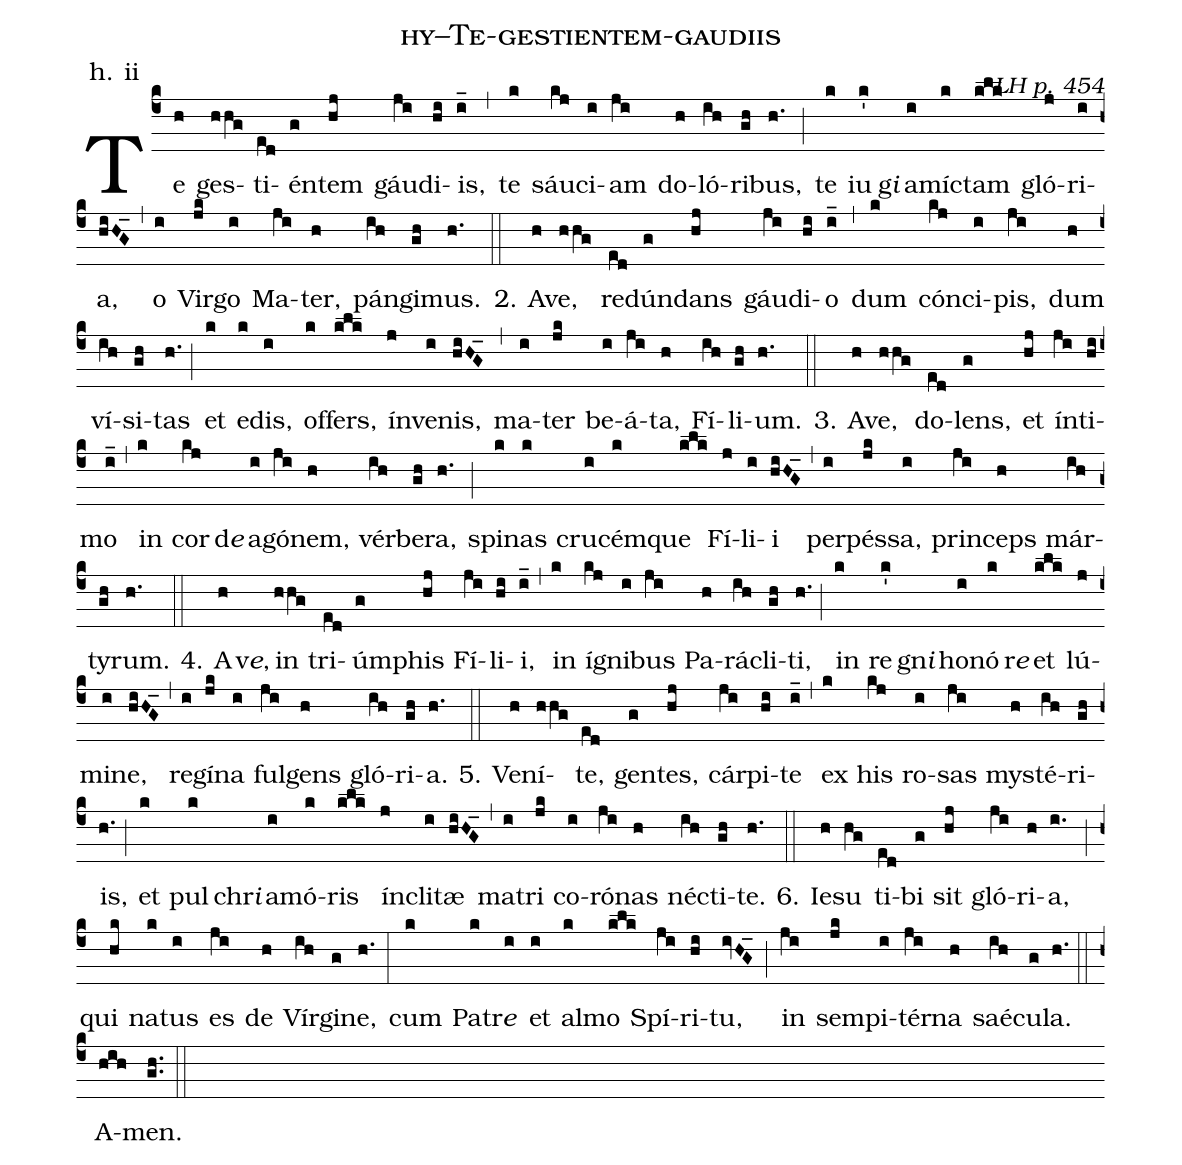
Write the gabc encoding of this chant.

name: hy--Te-gestientem-gaudiis;
commentary: LH p. 454;
annotation: h. ii;
%%
(c4) Te(h) ges(hhg)ti(ed)én(g)tem(hj) gáu(ji)di(hi)is,(i_) (,)
te(k) sáu(kj)ci(i)am(ji) do(h)ló(ih)ri(gh)bus,(h.) (;)
te(k) iu(k')g<i>i</i>() a(i)míc(k)tam(klk) gló(j)ri(i)a,(hiHG_) (,)
o(i) Vir(jk)go(i) Ma(ji)ter,(h) pán(ih)gi(gh)mus.(h.) (::)

2. A(h)ve,(hhg) red(ed)ún(g)dans(hj) gáu(ji)di(hi)o(i_) (,)
dum(k) cón(kj)ci(i)pis,(ji) dum(h) ví(ih)si(gh)tas(h.) (;)
et(k) e(k)dis,(i) of(k)fers,(klk) ín(j)ve(i)nis,(hiHG_) (,)
ma(i)ter(jk) be(i)á(ji)ta,(h) Fí(ih)li(gh)um.(h.) (::)

3. A(h)ve,(hhg) do(ed)lens,(g) et(hj) ín(ji)ti(hi)mo(i_) (,)
in(k) cor(kj)d<i>e</i>() a(i)gó(ji)nem,(h) vér(ih)be(gh)ra,(h.) (;)
spi(k)nas(k) cru(i)cém(k)que(klk) Fí(j)li(i)i(hiHG_) (,)
per(i)pés(jk)sa,(i) prin(ji)ceps(h) már(ih)ty(gh)rum.(h.) (::)

4. A(h)v<i>e</i>,() in(hhg) tri(ed)úm(g)phis(hj) Fí(ji)li(hi)i,(i_) (,)
in(k) í(kj)gni(i)bus(ji) Pa(h)rá(ih)cli(gh)ti,(h.) (;)
in(k) re(k')gn<i>i</i>() ho(i)nó(k)r<i>e</i>() et(klk) lú(j)mi(i)ne,(hiHG_) (,)
re(i)gí(jk)na(i) ful(ji)gens(h) gló(ih)ri(gh)a.(h.) (::)

5. Ve(h)ní(hhg)te,(ed) gen(g)tes,(hj) cár(ji)pi(hi)te(i_) (,)
ex(k) his(kj) ro(i)sas(ji) mys(h)té(ih)ri(gh)is,(h.) (;)
et(k) pul(k)chr<i>i</i>() a(i)mó(k)ris(klk) ín(j)cli(i)tæ(hiHG_) (,)
ma(i)tri(jk) co(i)ró(ji)nas(h) néc(ih)ti(gh)te.(h.) (::)

6. Ie(h)su(hg) ti(ed)bi(g) sit(hj) gló(ji)ri(h)a,(i.) (;)
qui(hk) na(k)tus(i) es(ji) de(h) Vír(ih)gi(g)ne,(h.) (:)
cum(k) Pa(k)tr<i>e</i>(i) et(i) al(k)mo(klk) Spí(ji)ri(hi)tu,(ivHG_) (;)
in(ji) sem(jk)pi(i)tér(ji)na(h) saé(ih)cu(g)la.(h.) (::) A(hih)men.(gh..) (::)
